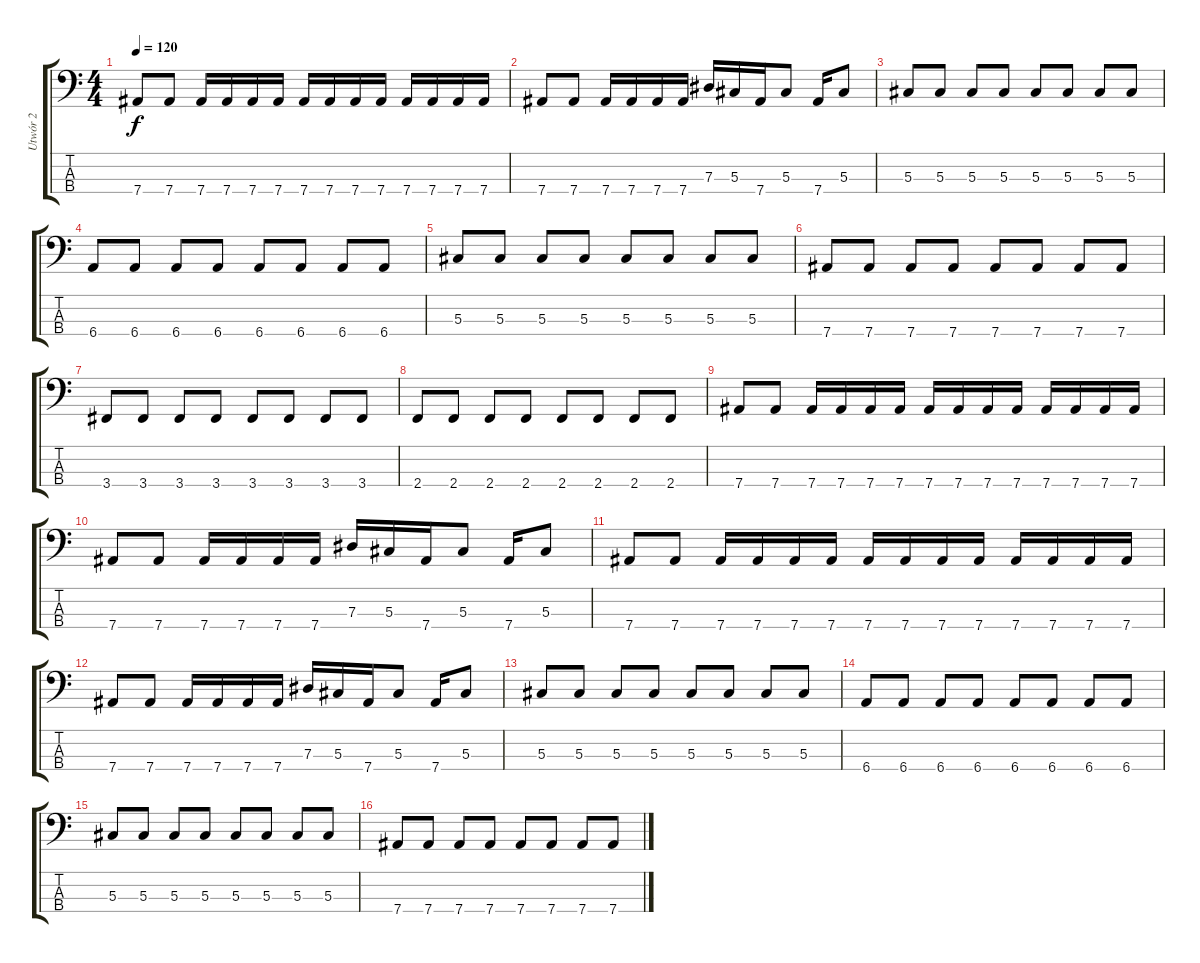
\track ("Utwór 2" "Utwór 2") {instrument fretlessbass}
\staff {score tabs}
\tuning (Gb2 Db2 Ab1 Eb1) {hide}
\ts (4 4)
\tempo 120
\clef f4
\ks c
7.4.8{dy f} 7.4.8 7.4.16 7.4.16 7.4.16 7.4.16 7.4.16 7.4.16 7.4.16 7.4.16 7.4.16 7.4.16 7.4.16 7.4.16 |
7.4.8 7.4.8 7.4.16 7.4.16 7.4.16 7.4.16 7.3.16 5.3.16 7.4.16 5.3.8 7.4.16 5.3.8 |
5.3.8 5.3.8 5.3.8 5.3.8 5.3.8 5.3.8 5.3.8 5.3.8 |
6.4.8 6.4.8 6.4.8 6.4.8 6.4.8 6.4.8 6.4.8 6.4.8 |
5.3.8 5.3.8 5.3.8 5.3.8 5.3.8 5.3.8 5.3.8 5.3.8 |
7.4.8 7.4.8 7.4.8 7.4.8 7.4.8 7.4.8 7.4.8 7.4.8 |
3.4.8 3.4.8 3.4.8 3.4.8 3.4.8 3.4.8 3.4.8 3.4.8 |
2.4.8 2.4.8 2.4.8 2.4.8 2.4.8 2.4.8 2.4.8 2.4.8 |
7.4.8 7.4.8 7.4.16 7.4.16 7.4.16 7.4.16 7.4.16 7.4.16 7.4.16 7.4.16 7.4.16 7.4.16 7.4.16 7.4.16 |
7.4.8 7.4.8 7.4.16 7.4.16 7.4.16 7.4.16 7.3.16 5.3.16 7.4.16 5.3.8 7.4.16 5.3.8 |
7.4.8 7.4.8 7.4.16 7.4.16 7.4.16 7.4.16 7.4.16 7.4.16 7.4.16 7.4.16 7.4.16 7.4.16 7.4.16 7.4.16 |
7.4.8 7.4.8 7.4.16 7.4.16 7.4.16 7.4.16 7.3.16 5.3.16 7.4.16 5.3.8 7.4.16 5.3.8 |
5.3.8 5.3.8 5.3.8 5.3.8 5.3.8 5.3.8 5.3.8 5.3.8 |
6.4.8 6.4.8 6.4.8 6.4.8 6.4.8 6.4.8 6.4.8 6.4.8 |
5.3.8 5.3.8 5.3.8 5.3.8 5.3.8 5.3.8 5.3.8 5.3.8 |
7.4.8 7.4.8 7.4.8 7.4.8 7.4.8 7.4.8 7.4.8 7.4.8
